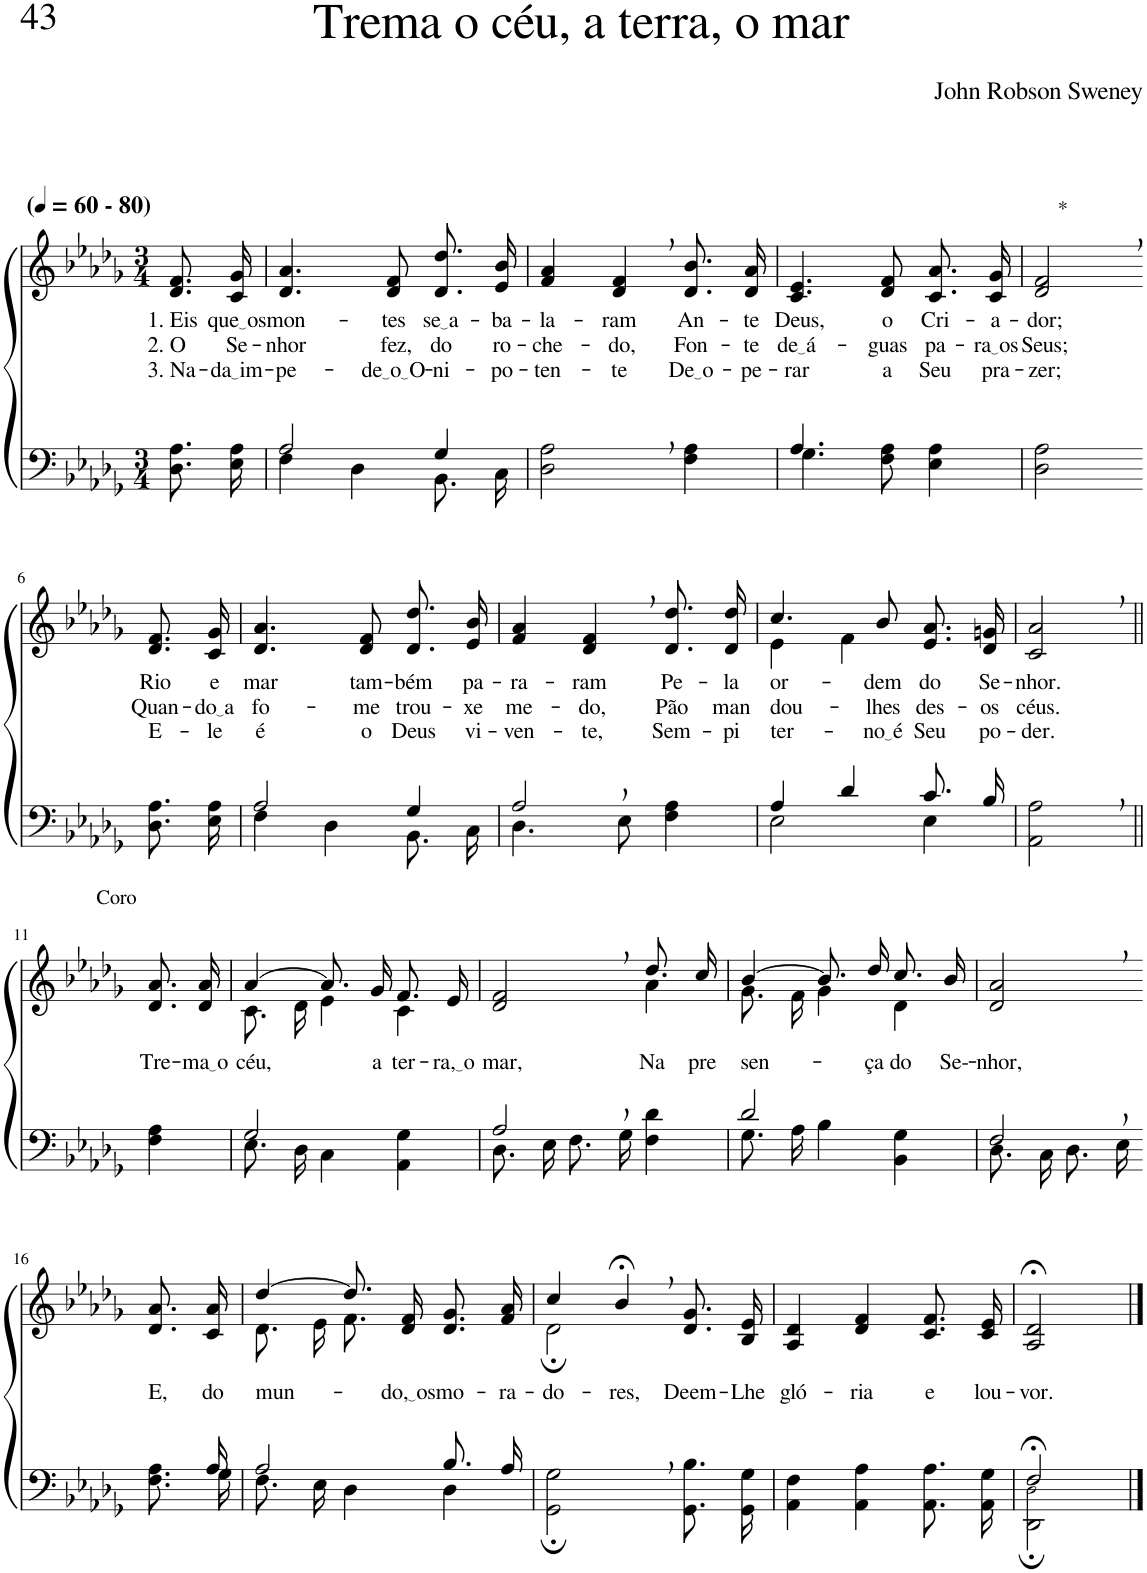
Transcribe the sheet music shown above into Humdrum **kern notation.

**kern	**kern	**text	**text	**text
*part2	*part1	*part1	*part1	*part1
*staff2	*staff1	*staff1	*staff1	*staff1
*I"Parte III e IV	*I"Parte I e II	*	*	*
*clefF4	*clefG2	*	*	*
*Trd-1c-2	*Trd-1c-2	*	*	*
*k[b-e-a-d-g-]	*k[b-e-a-d-g-]	*	*	*
*M3/4	*M3/4	*	*	*
*MM60	*MM60	*	*	*
=1	=1	=1	=1	=1
!	!LO:TX:a:B:t=(	!	!	!
!	!LO:TX:a:B:t=- 80)	!	!	!
!	!	!LO:LY:b	!LO:LY:b	!LO:LY:b
8.D-\ 8.A-\L	8.d-/ 8.f/L	1. Eis	2. O	3. Na-
!	!	!LO:LY:b	!LO:LY:b	!LO:LY:b
16E-\ 16A-\Jk	16c/ 16g-/Jk	que os	Se-	da im
=2	=2	=2	=2	=2
*^	*	*	*	*
!	!	!	!LO:LY:b	!LO:LY:b	!LO:LY:b
2A-/	4F\	4.d-/ 4.a-/	mon-	-nhor	-pe-
.	4D-\	.	.	.	.
!	!	!	!LO:LY:b	!LO:LY:b	!LO:LY:b
.	.	8d-/ 8f/	-tes	fez,	de o O
!	!	!	!LO:LY:b	!LO:LY:b	!LO:LY:b
4G-/	8.BB-\L	8.d-/ 8.dd-/L	se a	do	-ni-
!	!	!	!LO:LY:b	!LO:LY:b	!LO:LY:b
.	16C\Jk	16e-/ 16b-/Jk	-ba-	ro-	-po-
=3	=3	=3	=3	=3	=3
!	!	!	!LO:LY:b	!LO:LY:b	!LO:LY:b
*v	*v	*	*	*	*
2D-\, 2A-\,	4f/ 4a-/	-la-	-che-	-ten-
!	!	!LO:LY:b	!LO:LY:b	!LO:LY:b
.	4d-/, 4f/,	-ram	-do,	-te
!	!	!LO:LY:b	!LO:LY:b	!LO:LY:b
4F\ 4A-\	8.d-/ 8.b-/L	An-	Fon-	De o
!	!	!LO:LY:b	!LO:LY:b	!LO:LY:b
.	16d-/ 16a-/Jk	-te	-te	-pe-
=4	=4	=4	=4	=4
*^	*	*	*	*
!	!	!	!LO:LY:b	!LO:LY:b	!LO:LY:b
4.A-/	4.G-\	4.c/ 4.e-/	Deus,	de á	-rar
!	!	!	!LO:LY:b	!LO:LY:b	!LO:LY:b
4.ryy	8F\ 8A-\	8d-/ 8f/	o	-guas	a
!	!	!	!LO:LY:b	!LO:LY:b	!LO:LY:b
.	4E-\ 4A-\	8.c/ 8.a-/L	Cri-	pa-	Seu
!	!	!	!LO:LY:b	!LO:LY:b	!LO:LY:b
.	.	16c/ 16g-/Jk	-a-	ra os	pra-
*v	*v	*	*	*	*
=5	=5	=5	=5	=5
!	!LO:TX:a:t=*	!	!	!
!	!	!LO:LY:b	!LO:LY:b	!LO:LY:b
2D-\ 2A-\	2d-/, 2f/,	-dor;	Seus;	-zer;
!!LO:LB:g=z
=6-	=6-	=6-	=6-	=6-
!	!	!LO:LY:b	!LO:LY:b	!LO:LY:b
8.D-\ 8.A-\L	8.d-/ 8.f/L	Rio	Quan-	E-
!	!	!LO:LY:b	!LO:LY:b	!LO:LY:b
16E-\ 16A-\Jk	16c/ 16g-/Jk	e	do a	-le
=7	=7	=7	=7	=7
*^	*	*	*	*
!	!	!	!LO:LY:b	!LO:LY:b	!LO:LY:b
2A-/	4F\	4.d-/ 4.a-/	mar	fo-	é
.	4D-\	.	.	.	.
!	!	!	!LO:LY:b	!LO:LY:b	!LO:LY:b
.	.	8d-/ 8f/	tam-	-me	o
!	!	!	!LO:LY:b	!LO:LY:b	!LO:LY:b
4G-/	8.BB-\L	8.d-/ 8.dd-/L	-bém	trou-	Deus
!	!	!	!LO:LY:b	!LO:LY:b	!LO:LY:b
.	16C\Jk	16e-/ 16b-/Jk	pa-	-xe	vi-
=8	=8	=8	=8	=8	=8
!	!	!	!LO:LY:b	!LO:LY:b	!LO:LY:b
2A-,/	4.D-\	4f/ 4a-/	-ra-	me-	-ven-
!	!	!	!LO:LY:b	!LO:LY:b	!LO:LY:b
.	.	4d-/, 4f/,	-ram	-do,	-te,
.	8E-\	.	.	.	.
!	!	!	!LO:LY:b	!LO:LY:b	!LO:LY:b
4ryy	4F\ 4A-\	8.d-/ 8.dd-/L	Pe-	Pão	Sem-
!	!	!	!LO:LY:b	!LO:LY:b	!LO:LY:b
.	.	16d-/ 16dd-/Jk	-la	man-	-pi-
=9	=9	=9	=9	=9	=9
*	*	*^	*	*	*
!	!	!	!	!LO:LY:b	!LO:LY:b	!LO:LY:b
4A-/	2E-\	4.cc/	4e-\	or-	-dou-	-ter-
4d-/	.	.	4f\	.	.	.
!	!	!	!	!LO:LY:b	!LO:LY:b	!LO:LY:b
.	.	8b-/	.	-dem	-lhes	no é
!	!	!	!	!LO:LY:b	!LO:LY:b	!LO:LY:b
8.c/L	4E-\	8.e-/ 8.a-/L	4ryy	do	des-	Seu
!	!	!	!	!LO:LY:b	!LO:LY:b	!LO:LY:b
16B-/Jk	.	16d-/ 16gn/Jk	.	Se-	-os	po-
*v	*v	*	*	*	*	*
*	*v	*v	*	*	*
=10	=10	=10	=10	=10
!	!	!LO:LY:b	!LO:LY:b	!LO:LY:b
2AA-\, 2A-\,	2c/, 2a-/,	-nhor.	céus.	-der.
!!LO:LB:g=z
=11||	=11||	=11||	=11||	=11||
!	!LO:TX:a:t=Coro	!	!	!
!	!	!LO:LY:b	!	!
4F\ 4A-\	8.d-/ 8.a-/L	Tre-	.	.
!	!	!LO:LY:b	!	!
.	16d-/ 16a-/Jk	ma o	.	.
=12	=12	=12	=12	=12
*^	*^	*	*	*
!	!	!	!	!LO:LY:b	!	!
2G-/	8.E-\L	[4a-/	8.c\L	céu,	.	.
.	16D-\Jk	.	16d-\Jk	.	.	.
.	4C\	8.a-/L]	4e-\	.	.	.
!	!	!	!	!LO:LY:b	!	!
.	.	16g-/Jk	.	a	.	.
!	!	!	!	!LO:LY:b	!	!
4ryy	4AA-\ 4G-\	8.f/L	4c\	ter-	.	.
!	!	!	!	!LO:LY:b	!	!
.	.	16e-/Jk	.	ra, o	.	.
=13	=13	=13	=13	=13	=13	=13
!	!	!	!	!LO:LY:b	!	!
2A-,/	8.D-\L	2ryy	2d-/ 2f/	mar,	.	.
.	16E-\Jk	.	.	.	.	.
.	8.F\L	.	.	.	.	.
.	16G-\Jk	.	.	.	.	.
!	!	!	!	!LO:LY:b	!	!
4ryy	4F\ 4d-\	4a-\	8.dd-/L	Na	.	.
!	!	!	!	!LO:LY:b	!	!
.	.	.	16cc/Jk	pre	.	.
=14	=14	=14	=14	=14	=14	=14
!	!	!	!	!LO:LY:b	!	!
2d-/	8.G-\L	[4b-/	8.g-\L	sen-	.	.
.	16A-\Jk	.	16f\Jk	.	.	.
.	4B-\	8.b-/L]	4g-\	.	.	.
!	!	!	!	!LO:LY:b	!	!
.	.	16dd-/Jk	.	-ça	.	.
!	!	!	!	!LO:LY:b	!	!
4ryy	4BB-\ 4G-\	8.cc/L	4d-\	do	.	.
!	!	!	!	!LO:LY:b	!	!
.	.	16b-/Jk	.	Se--	.	.
*	*	*v	*v	*	*	*
=15	=15	=15	=15	=15	=15
!	!	!	!LO:LY:b	!	!
2F,/	8.D-\L	2d-/, 2a-/,	-nhor,	.	.
.	16C\Jk	.	.	.	.
.	8.D-\L	.	.	.	.
.	16E-\Jk	.	.	.	.
!!LO:LB:g=z
=16-	=16-	=16-	=16-	=16-	=16-
!	!	!	!LO:LY:b	!	!
8.ryy	8.F\ 8.A-\L	8.d-/ 8.a-/L	E,	.	.
!	!	!	!LO:LY:b	!	!
16A-/	16G-\Jk	16c/ 16a-/Jk	do	.	.
=17	=17	=17	=17	=17	=17
*	*	*^	*	*	*
!	!	!	!	!LO:LY:b	!	!
2A-/	8.F\L	[4dd-/	8.d-\L	mun-	.	.
.	16E-\Jk	.	16e-\Jk	.	.	.
.	4D-\	8.dd-/]	8.f/L	.	.	.
!	!	!	!	!LO:LY:b	!	!
.	.	4ryy	16d-/ 16f/Jk	do, os	.	.
!	!	!	!	!LO:LY:b	!	!
8.B-/L	4D-\	.	8.d-/ 8.g-/L	mo-	.	.
!	!	!	!	!LO:LY:b	!	!
16A-/Jk	.	16ryy	16f/ 16a-/Jk	-ra-	.	.
*v	*v	*	*	*	*	*
=18	=18	=18	=18	=18	=18
!	!	!	!LO:LY:b	!	!
2GG-\;, 2G-\;,	4cc/	2d-;\	-do-	.	.
!	!	!	!LO:LY:b	!	!
.	4b-;<,/	.	-res,	.	.
!	!	!	!LO:LY:b	!	!
8.GG-/ 8.B-/L	8.d-/ 8.g-/L	4ryy	Deem-	.	.
!	!	!	!LO:LY:b	!	!
16GG-/ 16G-/Jk	16B-/ 16e-/Jk	.	-Lhe	.	.
*	*v	*v	*	*	*
=19	=19	=19	=19	=19
!	!	!LO:LY:b	!	!
4AA-\ 4F\	4A-/ 4d-/	gló-	.	.
!	!	!LO:LY:b	!	!
4AA-\ 4A-\	4d-/ 4f/	-ria	.	.
!	!	!LO:LY:b	!	!
8.AA-\ 8.A-\L	8.c/ 8.f/L	e	.	.
!	!	!LO:LY:b	!	!
16AA-\ 16G-\Jk	16c/ 16e-/Jk	lou-	.	.
=20	=20	=20	=20	=20
*^	*	*	*	*
!	!	!	!LO:LY:b	!	!
2F;</	2DD-\; 2D-!\;	2A-/;< 2d-/;<	-vor.	.	.
*v	*v	*	*	*	*
==	==	==	==	==
*-	*-	*-	*-	*-
